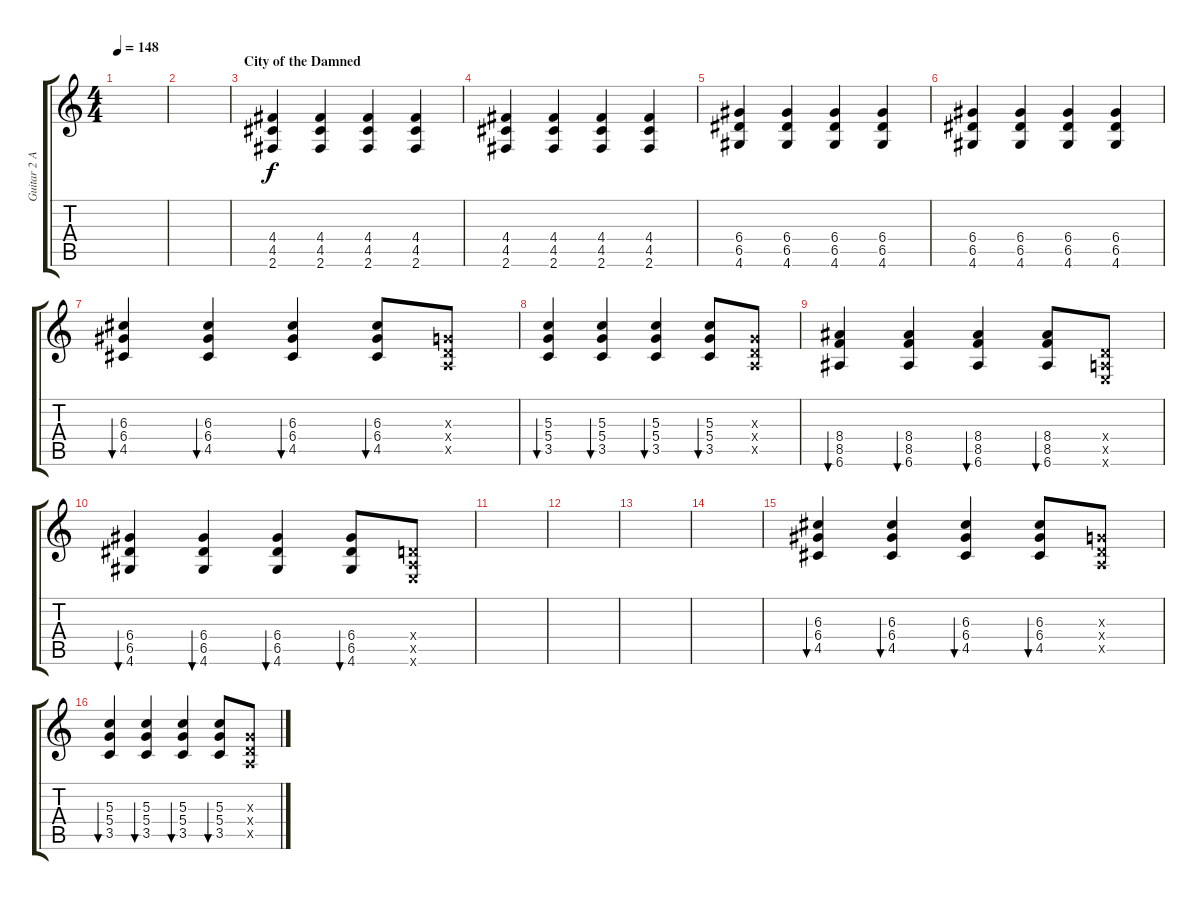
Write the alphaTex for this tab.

\track ("Guitar 2 Acoustic" "Guitar 2 A") {instrument acousticguitarnylon}
\staff {score tabs}
\tuning (E4 B3 G3 D3 A2 E2) {hide}
\ts (4 4)
\tempo 148
\clef g2
\ks c
|
|
\section ("" "City of the Damned")
(4.4 4.5 2.6).4 (4.4 4.5 2.6).4 (4.4 4.5 2.6).4 (4.4 4.5 2.6).4 |
(4.4 4.5 2.6).4 (4.4 4.5 2.6).4 (4.4 4.5 2.6).4 (4.4 4.5 2.6).4 |
(6.4 6.5 4.6).4 (6.4 6.5 4.6).4 (6.4 6.5 4.6).4 (6.4 6.5 4.6).4 |
(6.4 6.5 4.6).4 (6.4 6.5 4.6).4 (6.4 6.5 4.6).4 (6.4 6.5 4.6).4 |
(6.3 6.4 4.5).4{bu 240} (6.3 6.4 4.5).4{bu 240} (6.3 6.4 4.5).4{bu 240} (6.3 6.4 4.5).8{bu 240} (0.3{x} 0.4{x} 0.5{x}).8 |
(5.3 5.4 3.5).4{bu 240} (5.3 5.4 3.5).4{bu 240} (5.3 5.4 3.5).4{bu 240} (5.3 5.4 3.5).8{bu 240} (0.3{x} 0.4{x} 0.5{x}).8 |
(8.4 8.5 6.6).4{bu 240} (8.4 8.5 6.6).4{bu 240} (8.4 8.5 6.6).4{bu 240} (8.4 8.5 6.6).8{bu 240} (0.4{x} 0.5{x} 0.6{x}).8 |
(6.4 6.5 4.6).4{bu 240} (6.4 6.5 4.6).4{bu 240} (6.4 6.5 4.6).4{bu 240} (6.4 6.5 4.6).8{bu 240} (0.4{x} 0.5{x} 0.6{x}).8 |
|
|
|
|
(6.3 6.4 4.5).4{bu 240} (6.3 6.4 4.5).4{bu 240} (6.3 6.4 4.5).4{bu 240} (6.3 6.4 4.5).8{bu 240} (0.3{x} 0.4{x} 0.5{x}).8 |
(5.3 5.4 3.5).4{bu 240} (5.3 5.4 3.5).4{bu 240} (5.3 5.4 3.5).4{bu 240} (5.3 5.4 3.5).8{bu 240} (0.3{x} 0.4{x} 0.5{x}).8
